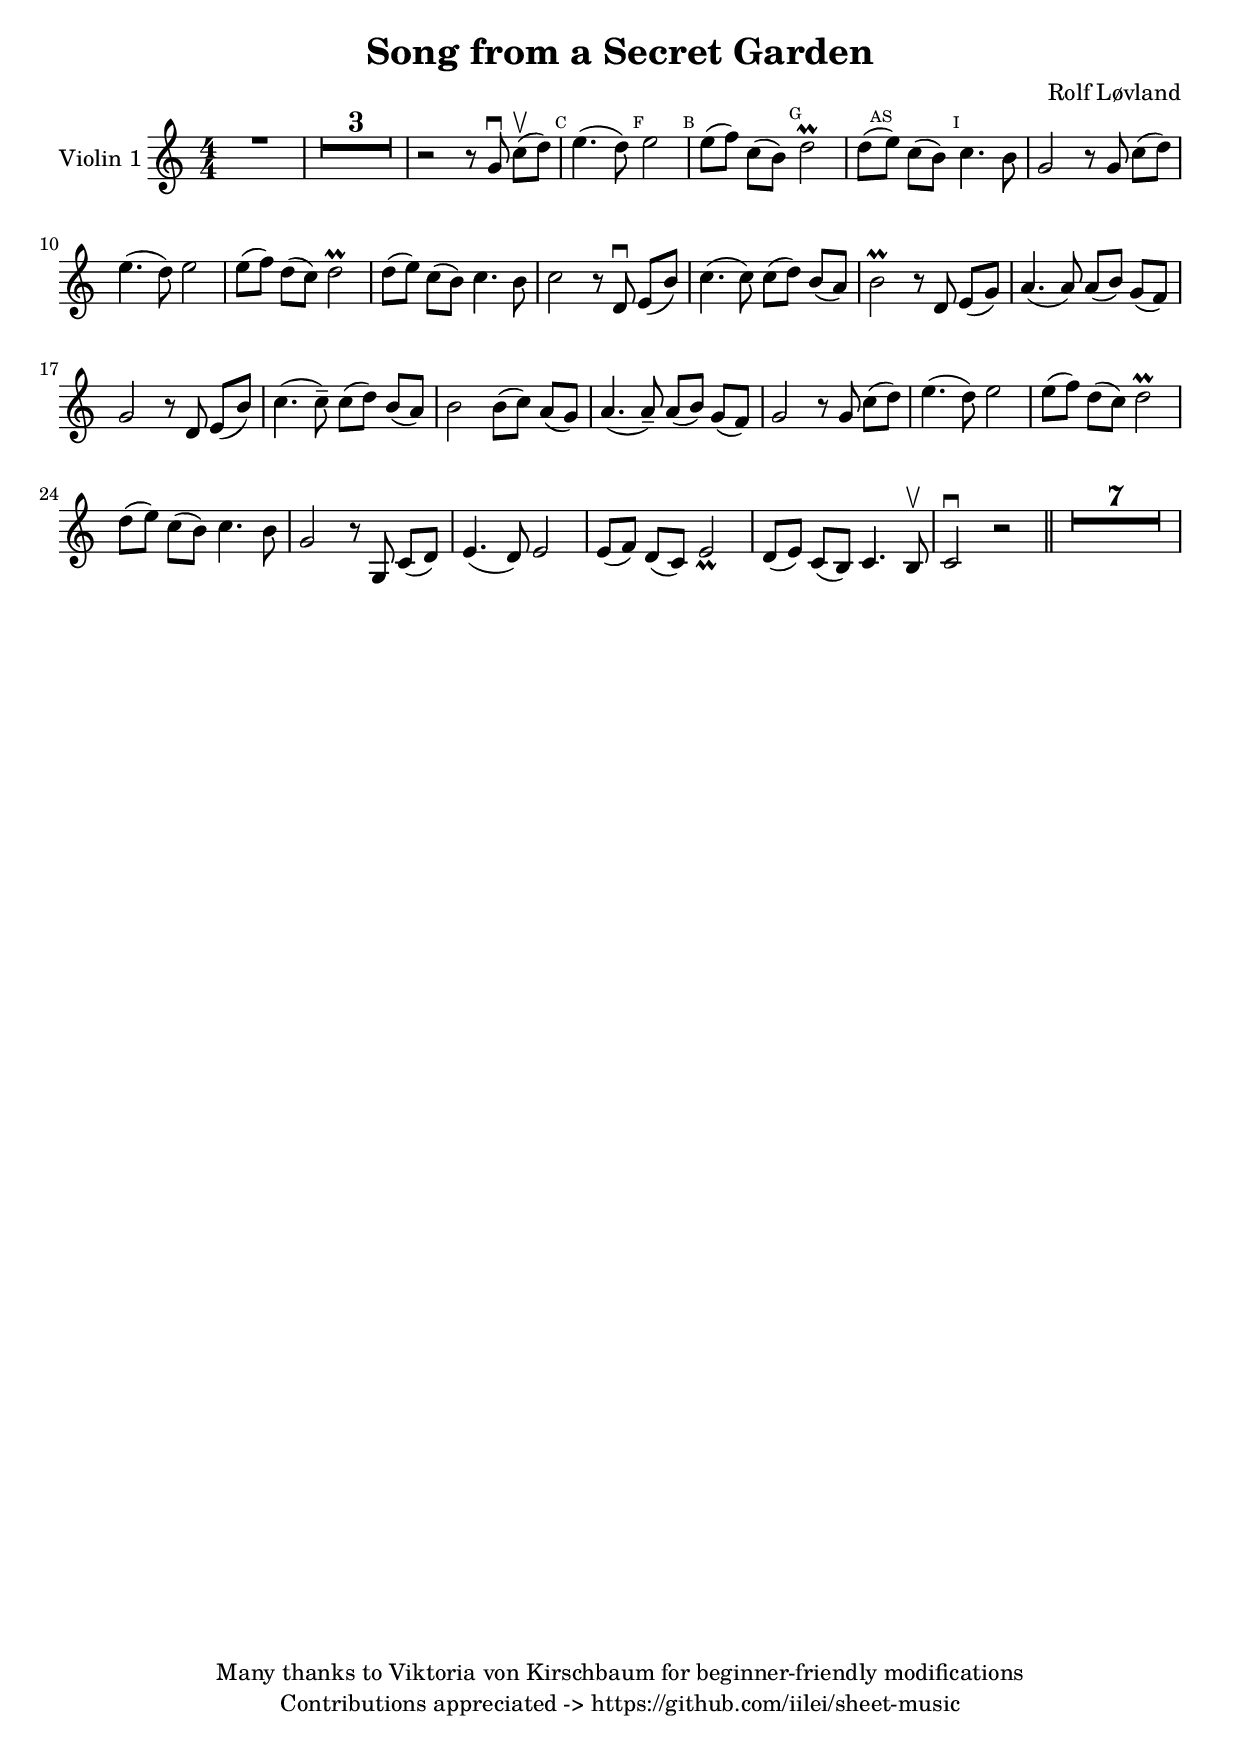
\version "2.20.0"
% https://www.hacklily.org/?edit=iilei/sheet-music/Song_from_a_Secret_Garden.ly

\header {
    title = "Song from a Secret Garden"
    composer = "Rolf Løvland"
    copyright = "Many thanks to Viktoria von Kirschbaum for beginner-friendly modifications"
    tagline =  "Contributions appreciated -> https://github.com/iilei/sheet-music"
}

\paper {fonts = #
        #(set-paper-size "a5")
        #(define fonts
             (set-global-fonts
              #:music "emmentaler"
              #:brace "emmentaler"
              #:roman "TeXGyre Schola"
              #:sans "TeXGyre Heros"
              ))
}

global = {
    \time 4/4
}


\score {
    \new StaffGroup \relative a' {
        \set Staff.instrumentName = #"Violin 1"
        \override Glissando.style = #'trill

        % "b" Symbole auf Notenlinen => Ton wird eine halbe Note tiefer gespielt
        \set Staff.keySignature = #`(((0 . 6) . ,FLAT)
                                     ((0 . 9) . ,FLAT)
                                     ((0 . 5) . ,FLAT)
                                     )
        \compressFullBarRests
        \numericTimeSignature
        \override MultiMeasureRest.expand-limit = #2
        \override MultiMeasureRest.staff-position = #2
        \omit Accidental  % omit natural marks (Auflösungszeichen) - alternativ: b8 -> bes8

        R1 |
        R1*3 |
        r2 r8 g\downbow c[\upbow(d)] |

        \mark \markup { \teeny C } e4.( d8) \mark \markup { \teeny F }  e2 | \mark \markup { \teeny B } e8[( f8)] c8[( b8)]  \mark \markup { \teeny G } d2\prall |

        d8[(\mark \markup { \teeny AS }  e8)] c8[( b8)] \mark \markup { \teeny I } c4. b8 |
        g2 r8 g8 c8[( d8)] |
        e4.( d8) e2 |
        e8[( f8)] d8[( c8)] d2\prall
 

        d8[(e8)] c8[( b8)] c4. b8 |
        c2 r8 d,\downbow e[(b')] |
        c4.( c8) c8( d8) b[( a)]


        b2\prall r8 d, e[( g)]
        a4.( a8) a8[( b8)] g8[( f8)]
        g2 r8 d8 e[( b')]

        c4.(c8--) c[( d)] b[( a)] |
        b2 b8[( c)] a[( g)] |
        a4.( a8--) a8[( b)] g8[( f)]
     
        g2 r8 g8 c[( d)] |
        e4.( d8) e2 |
        e8[(f )] d[( c)] d2\prall


        d8[(e)] c[(b)] c4. b8 |
        g2 r8 g,8 c8[( d)]
        e4.( d8) e2 |
        e8[( f)] d[( c)] e2_ \prall |


        d8[( e)] c[( b)] c4. b8 \upbow |
        c2 \downbow r2 \bar "||"  |
        R1*7

    }
}